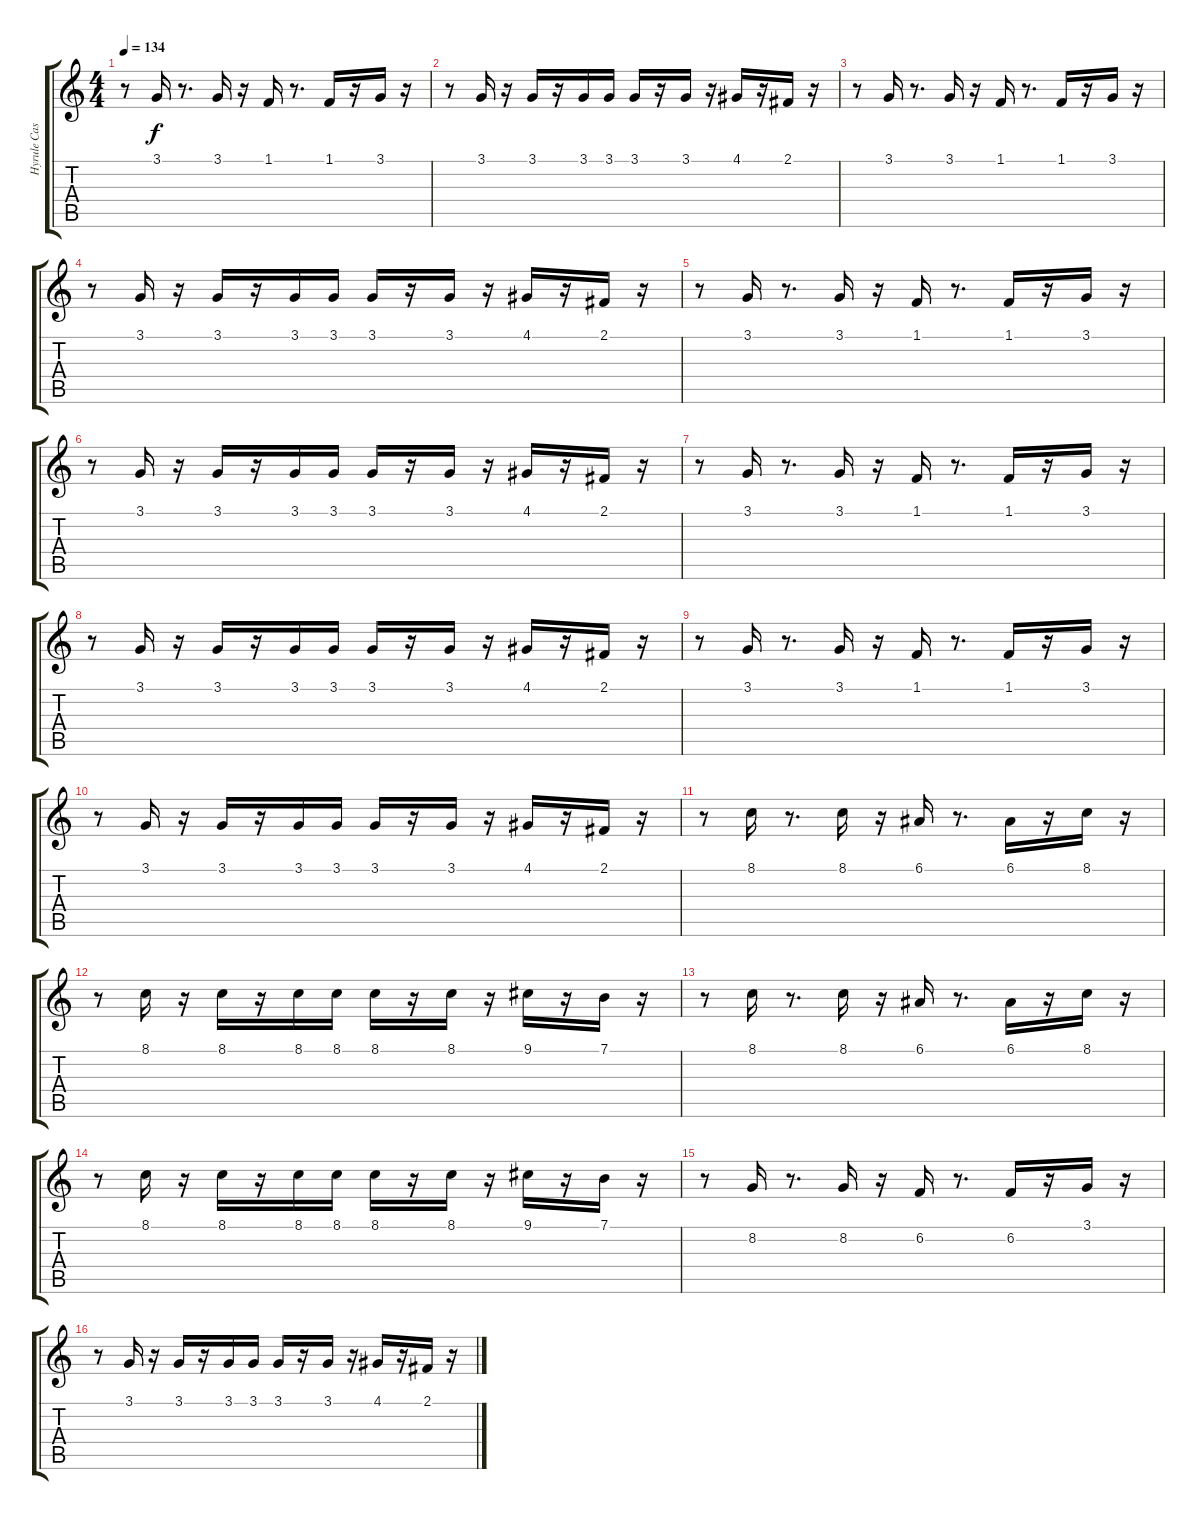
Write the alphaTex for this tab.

\track ("Hyrule Castle Theme" "Hyrule Cas") {instrument trombone}
\staff {score tabs}
\tuning (E4 B3 G3 D3 A2 E2) {hide}
\ts (4 4)
\tempo 134
\clef g2
\ks c
r.8{dy f} 3.1.16{volume 10 instrument frenchhorn} r.8{d} 3.1.16 r.16 1.1.16 r.8{d} 1.1.16 r.16 3.1.16 r.16 |
r.8 3.1.16 r.16 3.1.16 r.16 3.1.16 3.1.16 3.1.16 r.16 3.1.16 r.16 4.1.16 r.16 2.1.16 r.16 |
r.8 3.1.16{volume 8} r.8{d} 3.1.16 r.16 1.1.16 r.8{d} 1.1.16 r.16 3.1.16 r.16 |
r.8 3.1.16 r.16 3.1.16 r.16 3.1.16 3.1.16 3.1.16 r.16 3.1.16 r.16 4.1.16 r.16 2.1.16 r.16 |
r.8 3.1.16 r.8{d} 3.1.16 r.16 1.1.16 r.8{d} 1.1.16 r.16 3.1.16 r.16 |
r.8 3.1.16 r.16 3.1.16 r.16 3.1.16 3.1.16 3.1.16 r.16 3.1.16 r.16 4.1.16 r.16 2.1.16 r.16 |
r.8 3.1.16 r.8{d} 3.1.16 r.16 1.1.16 r.8{d} 1.1.16 r.16 3.1.16 r.16 |
r.8 3.1.16 r.16 3.1.16 r.16 3.1.16 3.1.16 3.1.16 r.16 3.1.16 r.16 4.1.16 r.16 2.1.16 r.16 |
r.8 3.1.16 r.8{d} 3.1.16 r.16 1.1.16 r.8{d} 1.1.16 r.16 3.1.16 r.16 |
r.8 3.1.16 r.16 3.1.16 r.16 3.1.16 3.1.16 3.1.16 r.16 3.1.16 r.16 4.1.16 r.16 2.1.16 r.16 |
r.8 8.1.16 r.8{d} 8.1.16 r.16 6.1.16 r.8{d} 6.1.16 r.16 8.1.16 r.16 |
r.8 8.1.16 r.16 8.1.16 r.16 8.1.16 8.1.16 8.1.16 r.16 8.1.16 r.16 9.1.16 r.16 7.1.16 r.16 |
r.8 8.1.16 r.8{d} 8.1.16 r.16 6.1.16 r.8{d} 6.1.16 r.16 8.1.16 r.16 |
r.8 8.1.16 r.16 8.1.16 r.16 8.1.16 8.1.16 8.1.16 r.16 8.1.16 r.16 9.1.16 r.16 7.1.16 r.16 |
r.8 8.2.16 r.8{d} 8.2.16 r.16 6.2.16 r.8{d} 6.2.16 r.16 3.1.16 r.16 |
r.8 3.1.16 r.16 3.1.16 r.16 3.1.16 3.1.16 3.1.16 r.16 3.1.16 r.16 4.1.16 r.16 2.1.16 r.16
